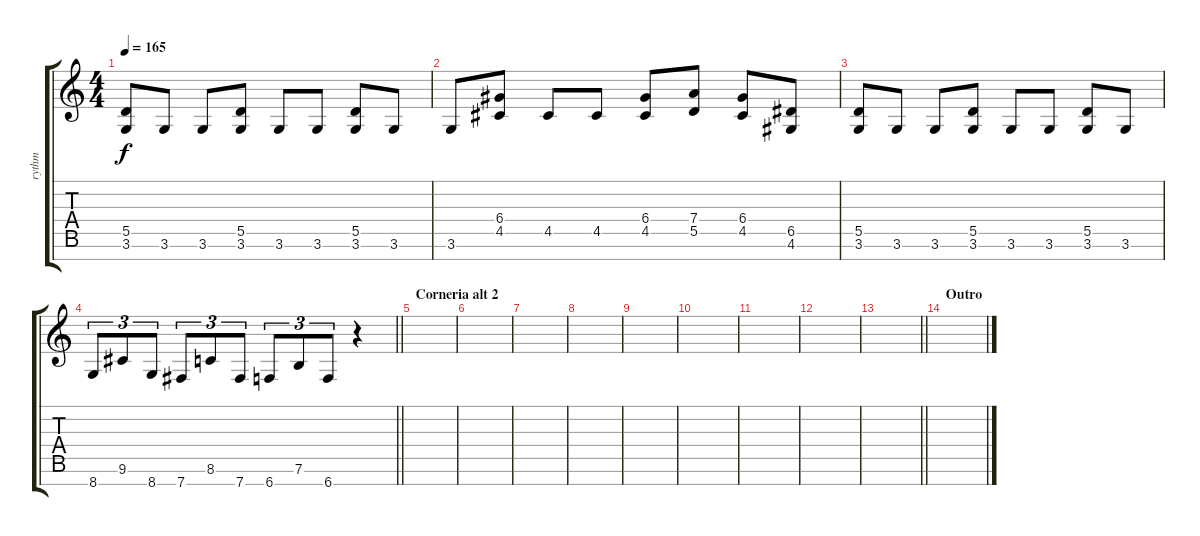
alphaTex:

\track ("rythm" "rythm") {instrument distortionguitar}
\staff {score tabs}
\tuning (E4 B3 G3 D3 A2 E2 B1) {hide}
\ts (4 4)
\tempo 165
\clef g2
\ks c
(5.5 3.6).8{dy f} 3.6.8 3.6.8 (5.5 3.6).8 3.6.8 3.6.8 (5.5 3.6).8 3.6.8 |
3.6.8 (6.4 4.5).8 4.5.8 4.5.8 (6.4 4.5).8 (7.4 5.5).8 (6.4 4.5).8 (6.5 4.6).8 |
(5.5 3.6).8 3.6.8 3.6.8 (5.5 3.6).8 3.6.8 3.6.8 (5.5 3.6).8 3.6.8 |
\barLineRight lightlight
8.7.8{tu (3 2)} 9.6.8{tu (3 2)} 8.7.8{tu (3 2)} 7.7.8{tu (3 2)} 8.6.8{tu (3 2)} 7.7.8{tu (3 2)} 6.7.8{tu (3 2)} 7.6.8{tu (3 2)} 6.7.8{tu (3 2)} r.4 |
\section ("" "Corneria alt 2")
|
|
|
|
|
|
|
|
\barLineRight lightlight
|
\section ("" "Outro")
